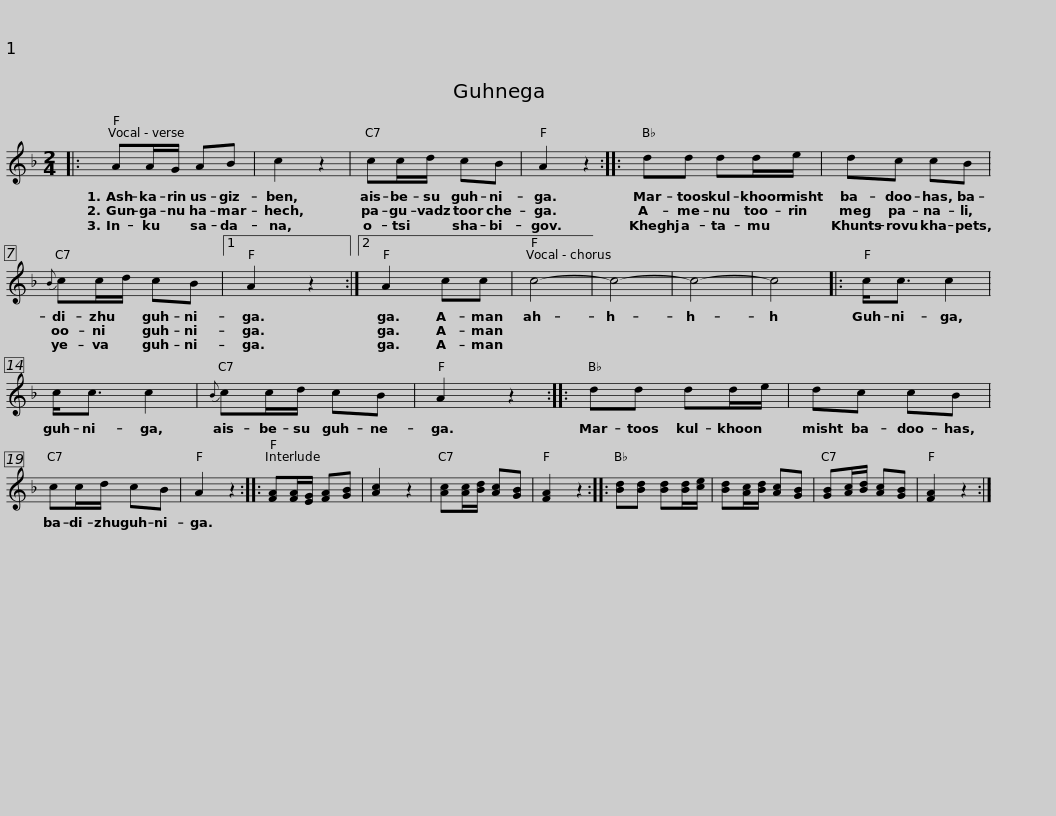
X:1
L:1/8
M:2/4
I:linebreak $
K:F
V:1 treble
V:1
|: AA/G/ AB | c2 z2 | cc/d/ cB | A2 z2 :: dd dd/e/ |$ %5
 dc cB |{B} cc/d/ cB |1 A2 z2 :|2 A2 cc | c4- | %10
 c4- | c4- | c4 |: c<c c2 |$ c<c c2 | %15
{B} cc/d/ cB | A2 z2 :: dd dd/e/ | dc cB | cc/d/ cB |$ %20
 A2 z2 :: [FA][FA]/[EG]/ [FA][GB] | [Ac]2 z2 | [Ac][Ac]/[Bd]/ [Ac][GB] | [FA]2 z2 :: %25
 [Bd][Bd] [Bd][Bd]/[ce]/ | [Bd][Ac]/[Bd]/ [Ac][GB] | [GB][Ac]/[Bd]/ [Ac][GB] | [FA]2 z2 :| %29
